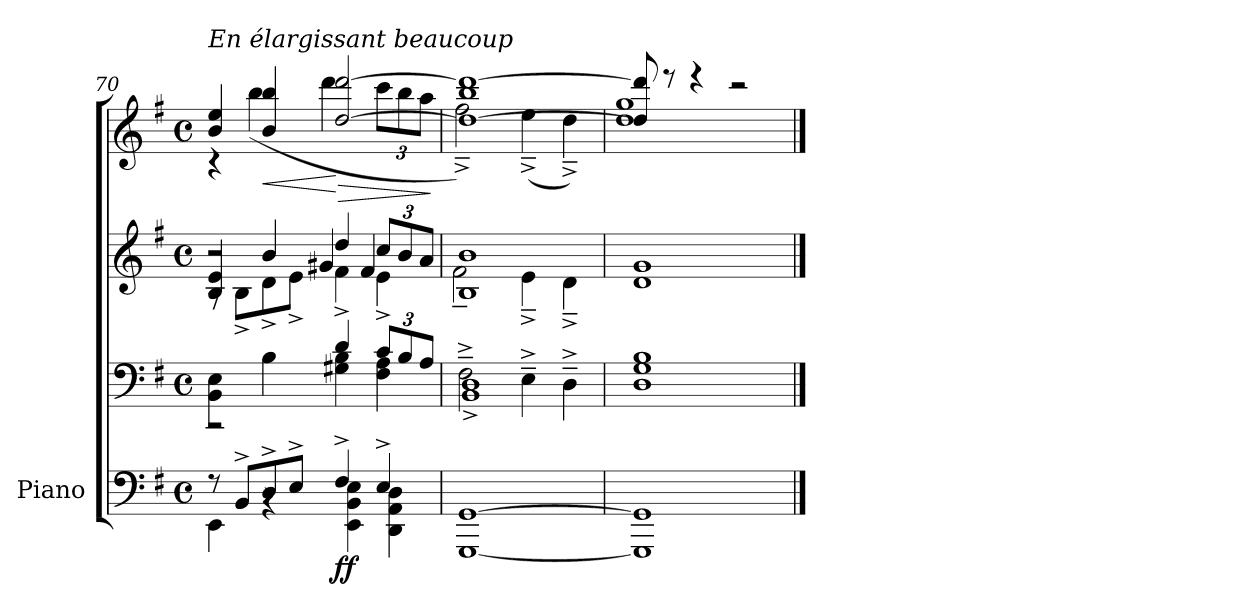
**kern	**kern	**kern	**kern	**dynam
*part1	*part1	*part1	*part1	*part1
*staff4	*staff3	*staff2	*staff1	*staff1/2/3/4
*I"Piano	*	*	*	*
*I'Pno.	*	*	*	*
*clefF4	*clefF4	*clefG2	*clefG2	*
*k[f#]	*k[f#]	*k[f#]	*k[f#]	*
*M4/4	*M4/4	*M4/4	*M4/4	*
*met(c)	*met(c)	*met(c)	*met(c)	*
=70	=70	=70	=70	=70
*^	*^	*^	*^	*
*	*	*	*	*	*^	*	*	*
!	!	!	!	!	!	!	!LO:TX:a:i:t=En élargissant beaucoup	!	!
8r	4EE\	4BB\ 4E\	2r	2r	8rA	4B/ 4e/	4b/ 4ee/	4r	.
8BB^/L	.	.	.	.	8B^\L	.	.	.	.
!	!	!	!	!	!	!	!	!	!LO:HP:b
!	!	!	!	!	!	!	!	!	!LO:DY:n=1:b=3
!	!	!	!	!	!	!	!	!	!LO:DY:n=2:b
8D^/	4rBB	4B\	.	.	8d^\	4b/	4b/ 4bb/	(<4bb\	< mf mf
8E^/J	.	.	.	.	8e^\J	.	.	.	.
!	!	!	!	!	!	!	!	!	!LO:HP:n=1:b
!	!	!	!	!	!	!	!	!	!LO:DY:n=3:b=4
!	!	!	!	!	!	!	!	!	!LO:DY:n=4:b=2
4F#^/	4EE\ 4BB\ 4E\	4G#X\ 4B\	4d/	4dd/	4f#^\	4g#X/	[2dd/ [2ddd/	4ddd\	[ > f f
*	*	*	*Xbrackettup	*Xbrackettup	*	*	*	*Xbrackettup	*
4E^/	4DD\ 4AA\ 4D\	4F#\ 4A\	12c/L	12cc/L	4e^\	4f#/	.	12ccc\L	.
.	.	.	12B/	12b/	.	.	.	12bb\	.
.	.	.	12A/J	12a/J	.	.	.	12aa\J	.
*v	*v	*	*	*	*	*	*	*	*
*	*v	*v	*	*	*	*	*	*
*	*	*v	*v	*v	*	*	*
*	*	*	*v	*v	*
.	.	.	.	]
=71	=71	=71	=71	=71
*	*^	*^	*^	*
!	!	!	!	!	!	!	!LO:DY:b=3
!	!	!	!	!	!	!	!LO:DY:n=1:b=2
!	!	!	!	!	!	!	!LO:DY:n=2:b
[1GGG [1GG	2F#~^\	1BB^ 1D^	1B 1b	2f#~\	1dd_ 1bb 1ddd_	2ff#~^\)	mf mf mf
.	4E~^\	.	.	4e~^\	.	(<4ee~^\	.
.	4D~^\	.	.	4d~^\	.	4dd~^\)	.
*	*v	*v	*	*	*	*	*
*	*	*v	*v	*	*	*
=72	=72	=72	=72	=72	=72
1GGG] 1GG]	1D 1G 1B	1d 1g	8dd/] 8ddd/]	1dd 1gg	.
.	.	.	8r	.	.
.	.	.	4r	.	.
.	.	.	2r	.	.
*	*	*	*v	*v	*
==	==	==	==	==
*-	*-	*-	*-	*-
